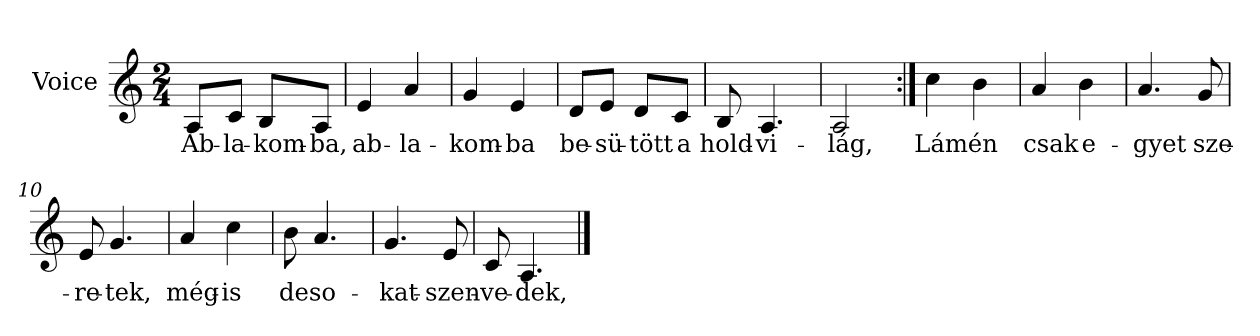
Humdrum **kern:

**kern	**text
*part1	*part1
*staff1	*staff1
*I"Voice	*
*clefG2	*
*k[]	*
*C:	*
*M2/4	*
=1	=1
8A/L	Ab-
8c/J	-la-
8B/L	-kom-
8A/J	-ba,
=2	=2
4e/	ab-
4a/	-la-
=3	=3
4g/	-kom-
4e/	-ba
=4	=4
8d/L	be-
8e/J	-sü-
8d/L	-tött
8c/J	a
=5	=5
8B/	hold-
4.A/	-vi-
=6	=6
2A/	-lág,
=7:|!	=7:|!
4cc\	Lám
4b\	én
=8	=8
4a/	csak
4b\	e-
=9	=9
4.a/	-gyet
8g/	sze-
=10	=10
8e/	-re-
4.g/	-tek,
=11	=11
4a/	még-
4cc\	-is
=12	=12
8b\	de
4.a/	so-
=13	=13
4.g/	-kat-
8e/	szen-
=14	=14
8c/	-ve-
4.A/	-dek,
==	==
*-	*-
